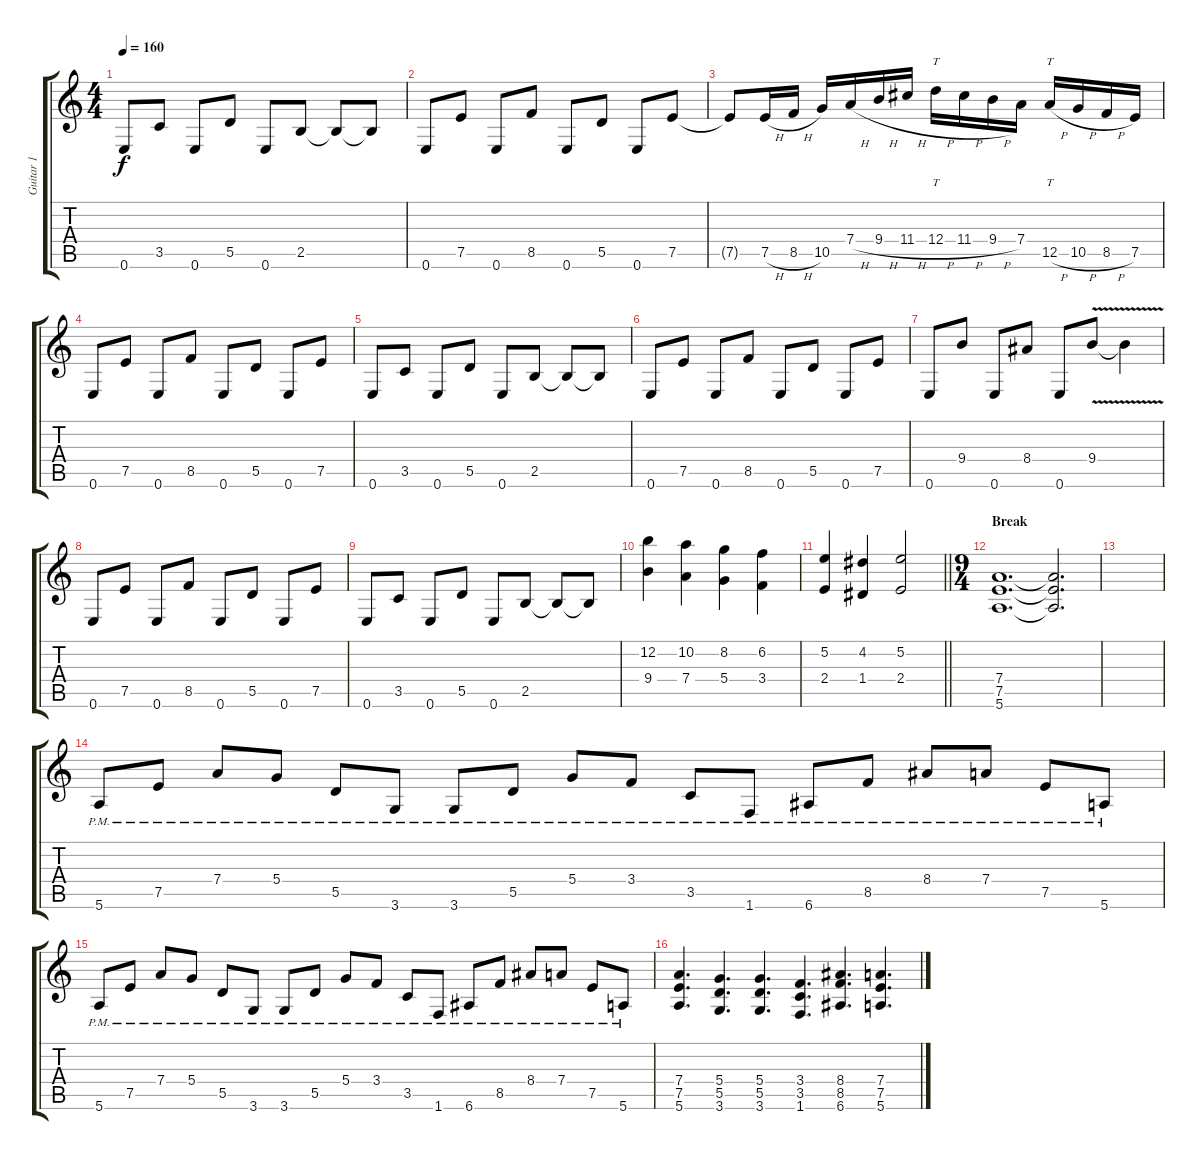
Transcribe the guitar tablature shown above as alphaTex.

\track ("Guitar 1" "Guitar 1") {instrument distortionguitar}
\staff {score tabs}
\tuning (E4 B3 G3 D3 A2 E2) {hide}
\ts (4 4)
\tempo 160
\clef g2
\ks c
0.6.8{dy f} 3.5.8 0.6.8 5.5.8 0.6.8 2.5.8 2.5{t}.8 2.5{t}.8 |
0.6.8 7.5.8 0.6.8 8.5.8 0.6.8 5.5.8 0.6.8 7.5.8 |
7.5{t}.8 7.5{h}.16 8.5{h}.16 10.5.16 7.4{h}.16 9.4{h}.16 11.4{h}.16 12.4{h}.16{tt} 11.4{h}.16 9.4{h}.16 7.4.16 12.5{h}.16{tt} 10.5{h}.16 8.5{h}.16 7.5.16 |
0.6.8 7.5.8 0.6.8 8.5.8 0.6.8 5.5.8 0.6.8 7.5.8 |
0.6.8 3.5.8 0.6.8 5.5.8 0.6.8 2.5.8 2.5{t}.8 2.5{t}.8 |
0.6.8 7.5.8 0.6.8 8.5.8 0.6.8 5.5.8 0.6.8 7.5.8 |
0.6.8 9.4.8 0.6.8 8.4.8 0.6.8 9.4{v}.8 9.4{t}.4 |
0.6.8 7.5.8 0.6.8 8.5.8 0.6.8 5.5.8 0.6.8 7.5.8 |
0.6.8 3.5.8 0.6.8 5.5.8 0.6.8 2.5.8 2.5{t}.8 2.5{t}.8 |
(12.2 9.4).4 (10.2 7.4).4 (8.2 5.4).4 (6.2 3.4).4 |
\barLineRight lightlight
(5.2 2.4).4 (4.2 1.4).4 (5.2 2.4).2 |
\ts (9 4)
\section ("" "Break")
(7.4 7.5 5.6).1{d volume 0} (7.4{t} 7.5{t} 5.6{t}).2{d} |
|
5.6{pm}.8{volume 10} 7.5{pm}.8 7.4{pm}.8 5.4{pm}.8 5.5{pm}.8 3.6{pm}.8 3.6{pm}.8 5.5{pm}.8 5.4{pm}.8 3.4{pm}.8 3.5{pm}.8 1.6{pm}.8 6.6{pm}.8 8.5{pm}.8 8.4{pm}.8 7.4{pm}.8 7.5{pm}.8 5.6{pm}.8 |
5.6{pm}.8{volume 10} 7.5{pm}.8 7.4{pm}.8 5.4{pm}.8 5.5{pm}.8 3.6{pm}.8 3.6{pm}.8 5.5{pm}.8 5.4{pm}.8 3.4{pm}.8 3.5{pm}.8 1.6{pm}.8 6.6{pm}.8 8.5{pm}.8 8.4{pm}.8 7.4{pm}.8 7.5{pm}.8 5.6{pm}.8 |
(7.4 7.5 5.6).4{d} (5.4 5.5 3.6).4{d} (5.4 5.5 3.6).4{d} (3.4 3.5 1.6).4{d} (8.4 8.5 6.6).4{d} (7.4 7.5 5.6).4{d}
